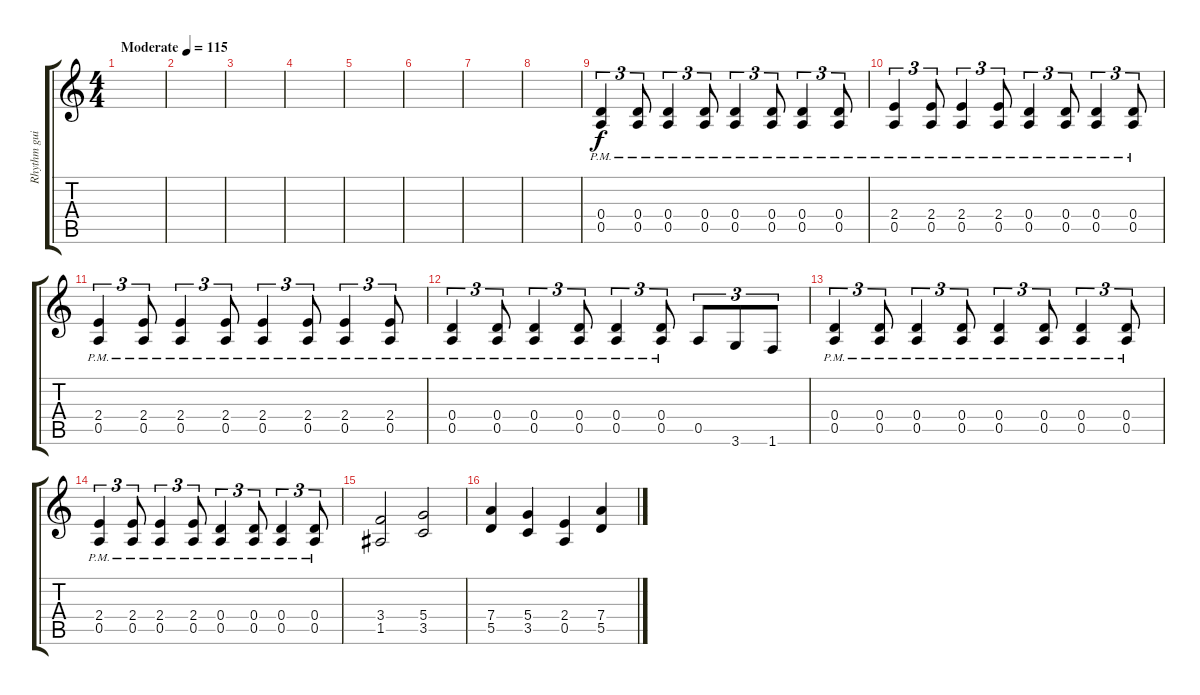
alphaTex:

\track ("Rhythm guitar 2" "Rhythm gui") {instrument distortionguitar}
\staff {score tabs}
\tuning (E4 B3 G3 D3 A2 E2) {hide}
\ts (4 4)
\tempo (115 "Moderate")
\clef g2
\ks c
|
|
|
|
|
|
|
|
(0.4{pm} 0.5{pm}).4{tu (3 2)} (0.4{pm} 0.5{pm}).8{tu (3 2)} (0.4{pm} 0.5{pm}).4{tu (3 2)} (0.4{pm} 0.5{pm}).8{tu (3 2)} (0.4{pm} 0.5{pm}).4{tu (3 2)} (0.4{pm} 0.5{pm}).8{tu (3 2)} (0.4{pm} 0.5{pm}).4{tu (3 2)} (0.4{pm} 0.5{pm}).8{tu (3 2)} |
(2.4{pm} 0.5{pm}).4{tu (3 2)} (2.4{pm} 0.5{pm}).8{tu (3 2)} (2.4{pm} 0.5{pm}).4{tu (3 2)} (2.4{pm} 0.5{pm}).8{tu (3 2)} (0.4{pm} 0.5{pm}).4{tu (3 2)} (0.4{pm} 0.5{pm}).8{tu (3 2)} (0.4{pm} 0.5{pm}).4{tu (3 2)} (0.4{pm} 0.5{pm}).8{tu (3 2)} |
(2.4{pm} 0.5{pm}).4{tu (3 2)} (2.4{pm} 0.5{pm}).8{tu (3 2)} (2.4{pm} 0.5{pm}).4{tu (3 2)} (2.4{pm} 0.5{pm}).8{tu (3 2)} (2.4{pm} 0.5{pm}).4{tu (3 2)} (2.4{pm} 0.5{pm}).8{tu (3 2)} (2.4{pm} 0.5{pm}).4{tu (3 2)} (2.4{pm} 0.5{pm}).8{tu (3 2)} |
(0.4{pm} 0.5{pm}).4{tu (3 2)} (0.4{pm} 0.5{pm}).8{tu (3 2)} (0.4{pm} 0.5{pm}).4{tu (3 2)} (0.4{pm} 0.5{pm}).8{tu (3 2)} (0.4{pm} 0.5{pm}).4{tu (3 2)} (0.4{pm} 0.5{pm}).8{tu (3 2)} 0.5.8{tu (3 2)} 3.6.8{tu (3 2)} 1.6.8{tu (3 2)} |
(0.4{pm} 0.5{pm}).4{tu (3 2)} (0.4{pm} 0.5{pm}).8{tu (3 2)} (0.4{pm} 0.5{pm}).4{tu (3 2)} (0.4{pm} 0.5{pm}).8{tu (3 2)} (0.4{pm} 0.5{pm}).4{tu (3 2)} (0.4{pm} 0.5{pm}).8{tu (3 2)} (0.4{pm} 0.5{pm}).4{tu (3 2)} (0.4{pm} 0.5{pm}).8{tu (3 2)} |
(2.4{pm} 0.5{pm}).4{tu (3 2)} (2.4{pm} 0.5{pm}).8{tu (3 2)} (2.4{pm} 0.5{pm}).4{tu (3 2)} (2.4{pm} 0.5{pm}).8{tu (3 2)} (0.4{pm} 0.5{pm}).4{tu (3 2)} (0.4{pm} 0.5{pm}).8{tu (3 2)} (0.4{pm} 0.5{pm}).4{tu (3 2)} (0.4{pm} 0.5{pm}).8{tu (3 2)} |
(3.4 1.5).2 (5.4 3.5).2 |
(7.4 5.5).4 (5.4 3.5).4 (2.4 0.5).4 (7.4 5.5).4
